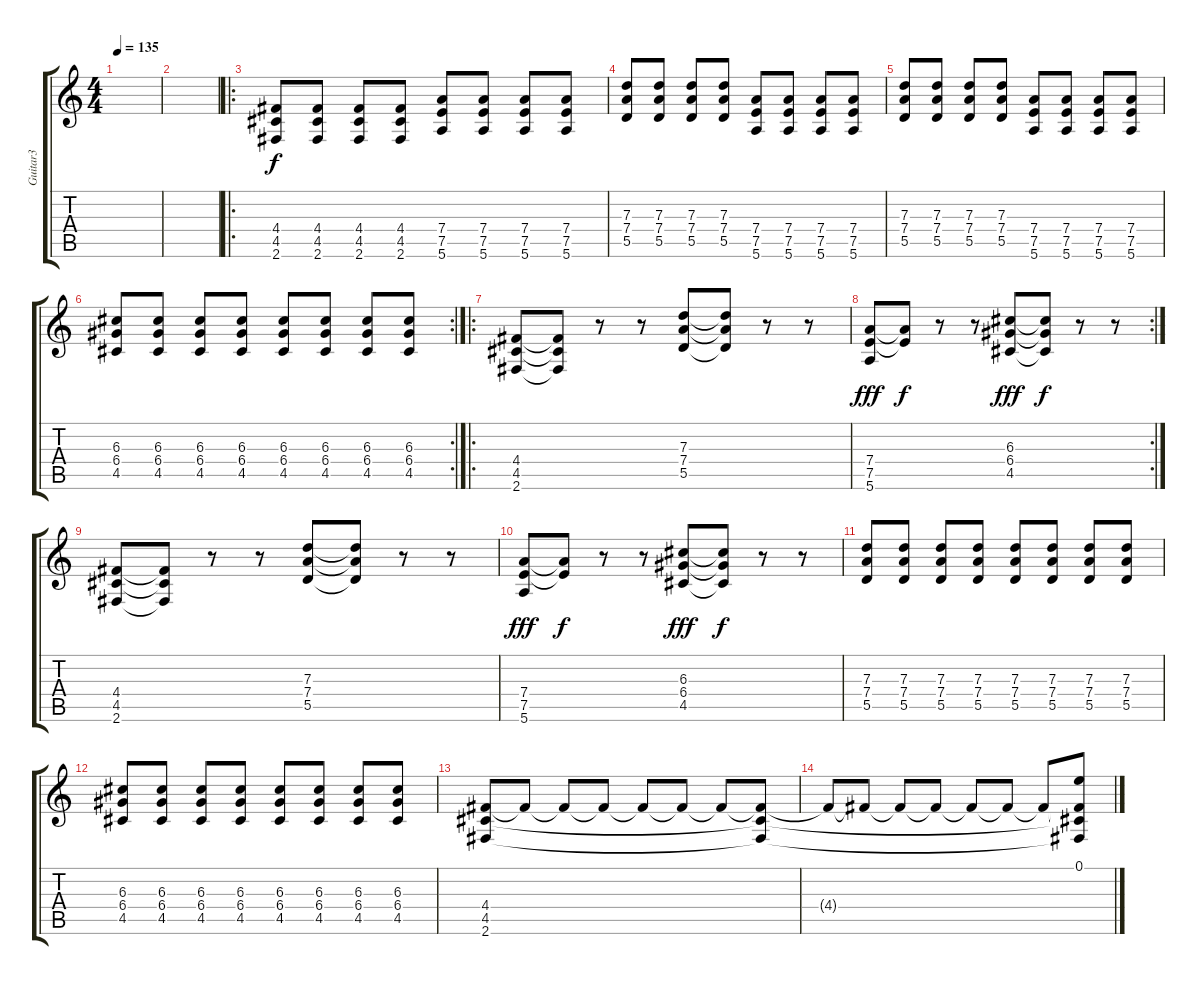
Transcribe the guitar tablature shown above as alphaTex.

\track ("Guitar3" "Guitar3") {instrument overdrivenguitar}
\staff {score tabs}
\tuning (E4 B3 G3 D3 A2 E2) {hide}
\ts (4 4)
\tempo 135
\clef g2
\ks c
|
|
\ro
(4.4 4.5 2.6).8 (4.4 4.5 2.6).8 (4.4 4.5 2.6).8 (4.4 4.5 2.6).8 (7.4 7.5 5.6).8 (7.4 7.5 5.6).8 (7.4 7.5 5.6).8 (7.4 7.5 5.6).8 |
(7.3 7.4 5.5).8 (7.3 7.4 5.5).8 (7.3 7.4 5.5).8 (7.3 7.4 5.5).8 (7.4 7.5 5.6).8 (7.4 7.5 5.6).8 (7.4 7.5 5.6).8 (7.4 7.5 5.6).8 |
(7.3 7.4 5.5).8 (7.3 7.4 5.5).8 (7.3 7.4 5.5).8 (7.3 7.4 5.5).8 (7.4 7.5 5.6).8 (7.4 7.5 5.6).8 (7.4 7.5 5.6).8 (7.4 7.5 5.6).8 |
\rc 2
(6.3 6.4 4.5).8 (6.3 6.4 4.5).8 (6.3 6.4 4.5).8 (6.3 6.4 4.5).8 (6.3 6.4 4.5).8 (6.3 6.4 4.5).8 (6.3 6.4 4.5).8 (6.3 6.4 4.5).8 |
\ro
(4.4 4.5 2.6).8 (4.4{t} 4.5{t} 2.6{t}).8 r.8 r.8 (7.3 7.4 5.5).8 (7.3{t} 7.4{t} 5.5{t}).8 r.8 r.8 |
\rc 2
(7.4 7.5 5.6).8{dy fff} (7.4{t} 7.5{t}).8{dy f} r.8 r.8 (6.3 6.4 4.5).8{dy fff} (6.3{t} 6.4{t} 4.5{t}).8{dy f} r.8 r.8 |
(4.4 4.5 2.6).8 (4.4{t} 4.5{t} 2.6{t}).8 r.8 r.8 (7.3 7.4 5.5).8 (7.3{t} 7.4{t} 5.5{t}).8 r.8 r.8 |
(7.4 7.5 5.6).8{dy fff} (7.4{t} 7.5{t}).8{dy f} r.8 r.8 (6.3 6.4 4.5).8{dy fff} (6.3{t} 6.4{t} 4.5{t}).8{dy f} r.8 r.8 |
(7.3 7.4 5.5).8 (7.3 7.4 5.5).8 (7.3 7.4 5.5).8 (7.3 7.4 5.5).8 (7.3 7.4 5.5).8 (7.3 7.4 5.5).8 (7.3 7.4 5.5).8 (7.3 7.4 5.5).8 |
(6.3 6.4 4.5).8 (6.3 6.4 4.5).8 (6.3 6.4 4.5).8 (6.3 6.4 4.5).8 (6.3 6.4 4.5).8 (6.3 6.4 4.5).8 (6.3 6.4 4.5).8 (6.3 6.4 4.5).8 |
(4.4 4.5 2.6).8 4.4{t}.8 4.4{t}.8 4.4{t}.8 4.4{t}.8{volume 0} 4.4{t}.8 4.4{t}.8 (4.4{t} 4.5{t} 2.6{t}).8 |
4.4{t}.8 4.4{t}.8 4.4{t}.8 4.4{t}.8 4.4{t}.8 4.4{t}.8 4.4{t}.8 (0.1 4.4{t} 4.5{t} 2.6{t}).8
